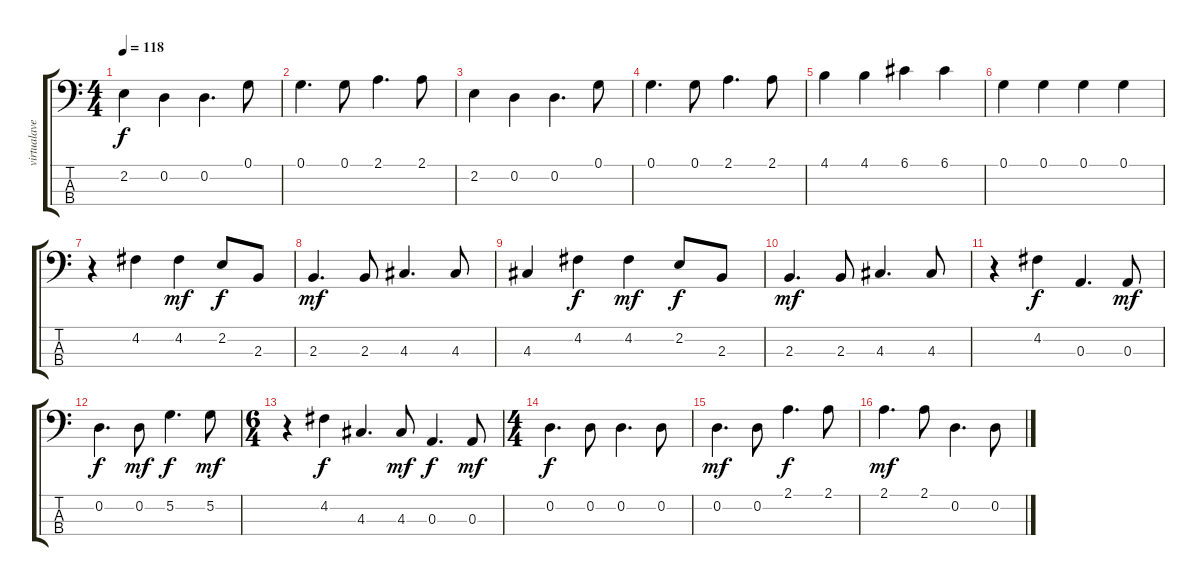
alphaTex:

\track ("" "virtualave") {instrument electricbassfinger}
\staff {score tabs}
\tuning (G2 D2 A1 E1) {hide}
\ts (4 4)
\tempo 118
\clef f4
\ks c
2.2.4{dy f} 0.2.4 0.2.4{d} 0.1.8 |
0.1.4{d} 0.1.8 2.1.4{d} 2.1.8 |
2.2.4 0.2.4 0.2.4{d} 0.1.8 |
0.1.4{d} 0.1.8 2.1.4{d} 2.1.8 |
4.1.4 4.1.4 6.1.4 6.1.4 |
0.1.4 0.1.4 0.1.4 0.1.4 |
r.4 4.2.4 4.2.4{dy mf} 2.2.8{dy f} 2.3.8 |
2.3.4{d dy mf} 2.3.8 4.3.4{d} 4.3.8 |
4.3.4 4.2.4{dy f} 4.2.4{dy mf} 2.2.8{dy f} 2.3.8 |
2.3.4{d dy mf} 2.3.8 4.3.4{d} 4.3.8 |
r.4 4.2.4{dy f} 0.3.4{d} 0.3.8{dy mf} |
0.2.4{d dy f} 0.2.8{dy mf} 5.2.4{d dy f} 5.2.8{dy mf} |
\ts (6 4)
r.4 4.2.4{dy f} 4.3.4{d} 4.3.8{dy mf} 0.3.4{d dy f} 0.3.8{dy mf} |
\ts (4 4)
0.2.4{d dy f} 0.2.8 0.2.4{d} 0.2.8 |
0.2.4{d dy mf} 0.2.8 2.1.4{d dy f} 2.1.8 |
2.1.4{d dy mf} 2.1.8 0.2.4{d} 0.2.8
